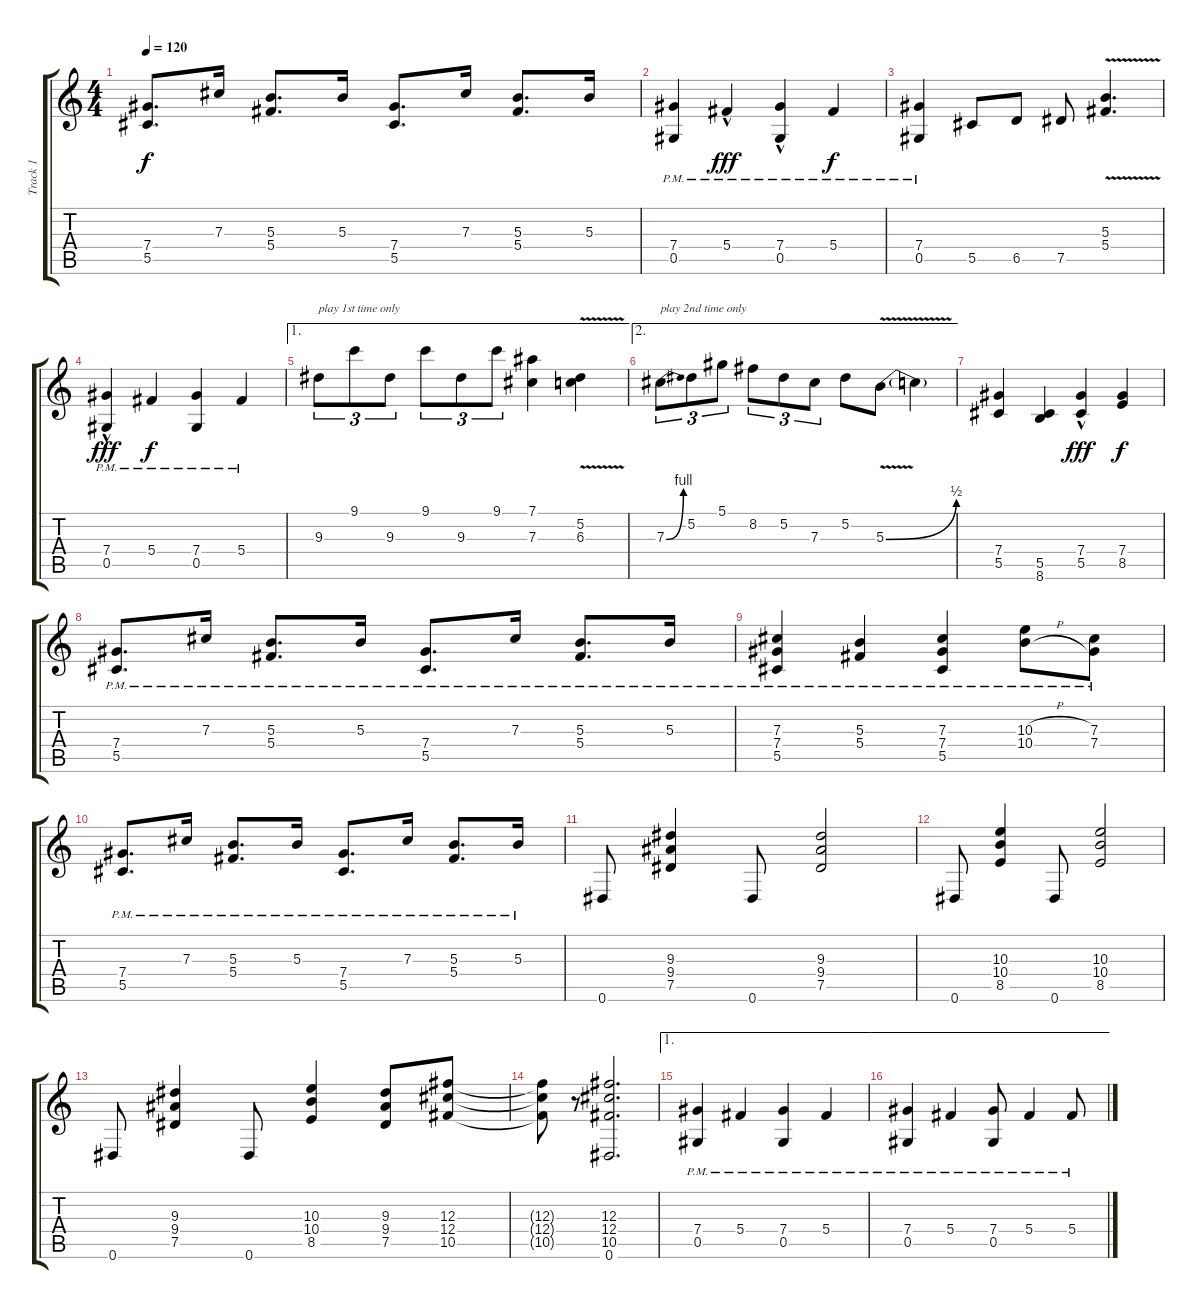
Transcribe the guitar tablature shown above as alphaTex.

\track ("Track 1" "Track 1") {instrument overdrivenguitar}
\staff {score tabs}
\tuning (Eb4 Bb3 Gb3 Db3 Ab2 Eb2) {hide}
\ts (4 4)
\tempo 120
\clef g2
\ks c
(7.4 5.5).8{d dy f} 7.3.16 (5.3 5.4).8{d beam Up} 5.3.16{beam Up} (7.4 5.5).8{d} 7.3.16 (5.3 5.4).8{d beam Up} 5.3.16{beam Up} |
(7.4{pm} 0.5{pm}).4 5.4{hac pm}.4{dy fff} (7.4{hac pm} 0.5{pm}).4 5.4{pm}.4{dy f} |
(7.4{pm} 0.5{pm}).4 5.5.8 6.5.8 7.5.8 (5.3 5.4{v}).4{d} |
(7.4{hac pm} 0.5{pm}).4{dy fff} 5.4{pm}.4{dy f} (7.4{pm} 0.5{pm}).4 5.4{pm}.4 |
\ae 1
9.3.8{tu (3 2) txt "play 1st time only"} 9.1.8{tu (3 2)} 9.3.8{tu (3 2)} 9.1.8{tu (3 2)} 9.3.8{tu (3 2)} 9.1.8{tu (3 2)} (7.1 7.3).4 (5.2{v} 6.3).4 |
\ae 2
7.3{be (bend 0 0 60 4)}.8{tu (3 2) txt "play 2nd time only"} 5.2.8{tu (3 2)} 5.1.8{tu (3 2)} 8.2.8{tu (3 2)} 5.2.8{tu (3 2)} 7.3.8{tu (3 2)} 5.2.8 5.3{be (bend 0 0 60 2) v}.8 5.3{t}.4 |
(7.4 5.5).4 (5.5 8.6).4 (7.4{hac} 5.5).4{dy fff} (7.4 8.5).4{dy f} |
(7.4{pm} 5.5{pm}).8{d} 7.3{pm}.16 (5.3{pm} 5.4{pm}).8{d beam Up} 5.3{pm}.16{beam Up} (7.4{pm} 5.5{pm}).8{d} 7.3{pm}.16 (5.3{pm} 5.4{pm}).8{d beam Up} 5.3{pm}.16{beam Up} |
(7.3{pm} 7.4{pm} 5.5{pm}).4 (5.3{pm} 5.4{pm}).4 (7.3{pm} 7.4{pm} 5.5{pm}).4 (10.3{h pm} 10.4{h pm}).8 (7.3{pm} 7.4{pm}).8 |
(7.4{pm} 5.5{pm}).8{d} 7.3{pm}.16 (5.3{pm} 5.4{pm}).8{d beam Up} 5.3{pm}.16{beam Up} (7.4{pm} 5.5{pm}).8{d} 7.3{pm}.16 (5.3{pm} 5.4{pm}).8{d beam Up} 5.3{pm}.16{beam Up} |
0.6.8 (9.3 9.4 7.5).4{beam Up} 0.6.8 (9.3 9.4 7.5).2{beam Up} |
0.6.8 (10.3 10.4 8.5).4 0.6.8 (10.3 10.4 8.5).2 |
0.6.8 (9.3 9.4 7.5).4 0.6.8 (10.3 10.4 8.5).4 (9.3 9.4 7.5).8 (12.3 12.4 10.5).8 |
(12.3{t} 12.4{t} 10.5{t}).8 r.8 (12.3 12.4 10.5 0.6).2{d} |
\ae 1
(7.4{pm} 0.5{pm}).4 5.4{pm}.4 (7.4{pm} 0.5{pm}).4 5.4{pm}.4 |
\ae 1
(7.4{pm} 0.5{pm}).4 5.4{pm}.4 (7.4{pm} 0.5{pm}).8 5.4{pm}.4 5.4{pm}.8
